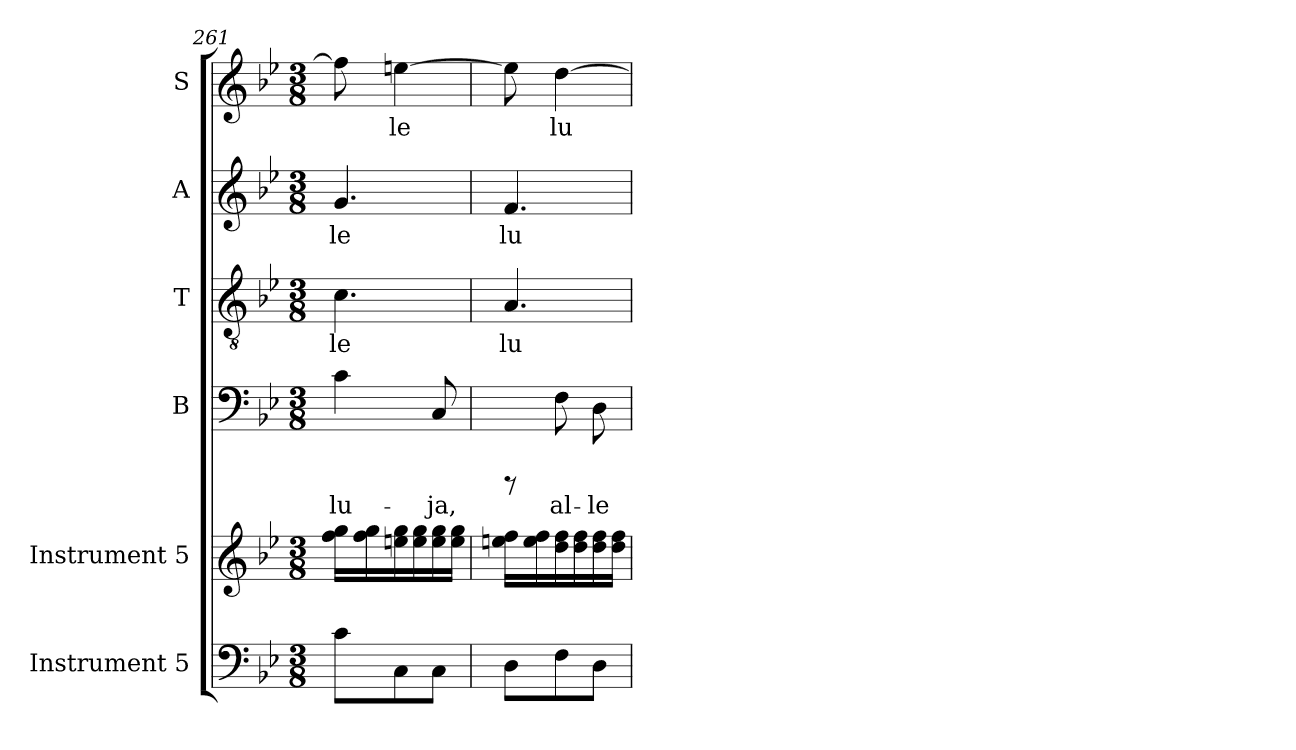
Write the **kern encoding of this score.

**kern	**kern	**kern	**text	**kern	**text	**kern	**text	**kern	**text
*part6	*part5	*part4	*part4	*part3	*part3	*part2	*part2	*part1	*part1
*staff6	*staff5	*staff4	*staff4	*staff3	*staff3	*staff2	*staff2	*staff1	*staff1
*I"Instrument 5	*I"Instrument 5	*I"B	*	*I"T	*	*I"A	*	*I"S	*
*	*	*I'B	*	*I'T	*	*I'A	*	*I'S	*
*clefF4	*clefG2	*clefF4	*	*clefGv2	*	*clefG2	*	*clefG2	*
*k[b-e-]	*k[b-e-]	*k[b-e-]	*	*k[b-e-]	*	*k[b-e-]	*	*k[b-e-]	*
*B-:	*B-:	*B-:	*	*B-:	*	*B-:	*	*B-:	*
*M3/8	*M3/8	*M3/8	*	*M3/8	*	*M3/8	*	*M3/8	*
=261	=261	=261	=261	=261	=261	=261	=261	=261	=261
!	!	!	!LO:LY:b:cj	!	!LO:LY:b:cj	!	!LO:LY:b:cj	!	!LO:LY:b:cj
8c\L	16ff\ 16gg\L	4c\	-lu-	4.c\	le	4.g/	le	8ff\]	--
.	16ff\ 16gg\	.	.	.	.	.	.	.	.
!	!	!	!	!	!	!	!	!	!LO:LY:b:cj
8C\	16een\ 16gg\	.	.	.	.	.	.	[>4een\	-le-
.	16ee\ 16gg\	.	.	.	.	.	.	.	.
!	!	!	!LO:LY:b:cj	!	!	!	!	!	!
8C\J	16gg\ 16ee\	8C/	-ja,	.	.	.	.	.	.
.	16ee\ 16gg\J	.	.	.	.	.	.	.	.
=262	=262	=262	=262	=262	=262	=262	=262	=262	=262
!	!	!	!	!	!LO:LY:b:cj	!	!LO:LY:b:cj	!	!LO:LY:b:cj
8D\L	16een\ 16ff\L	8rCCC	.	4.A/	lu	4.f/	lu	8ee\]	--
.	16ee\ 16ff\	.	.	.	.	.	.	.	.
!	!	!	!LO:LY:b:cj	!	!	!	!	!	!LO:LY:b:cj
8F\	16dd\ 16ff\	8F\	al-	.	.	.	.	[>4dd\	-lu-
.	16dd\ 16ff\	.	.	.	.	.	.	.	.
!	!	!	!LO:LY:b:cj	!	!	!	!	!	!
8D\J	16ff\ 16dd\	8D\	-le-	.	.	.	.	.	.
.	16dd\ 16ff\J	.	.	.	.	.	.	.	.
=	=	=	=	=	=	=	=	=	=
*-	*-	*-	*-	*-	*-	*-	*-	*-	*-
